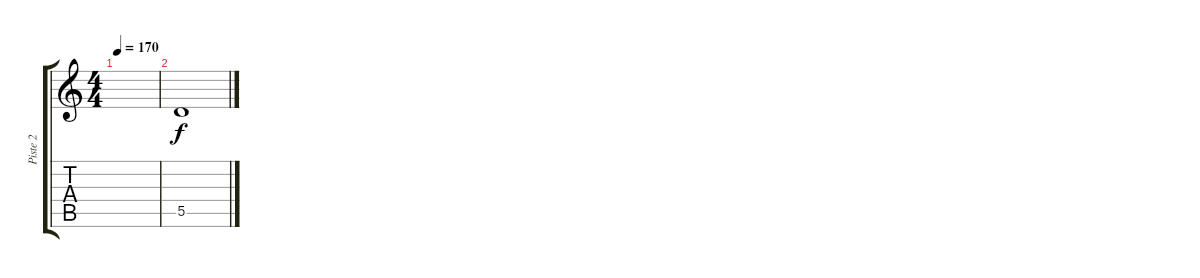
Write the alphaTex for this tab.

\track ("Piste 2" "Piste 2") {instrument distortionguitar}
\staff {score tabs}
\tuning (E4 B3 G3 D3 A2 E2) {hide}
\ts (4 4)
\tempo 170
\clef g2
\ks c
|
5.5{t}.1
